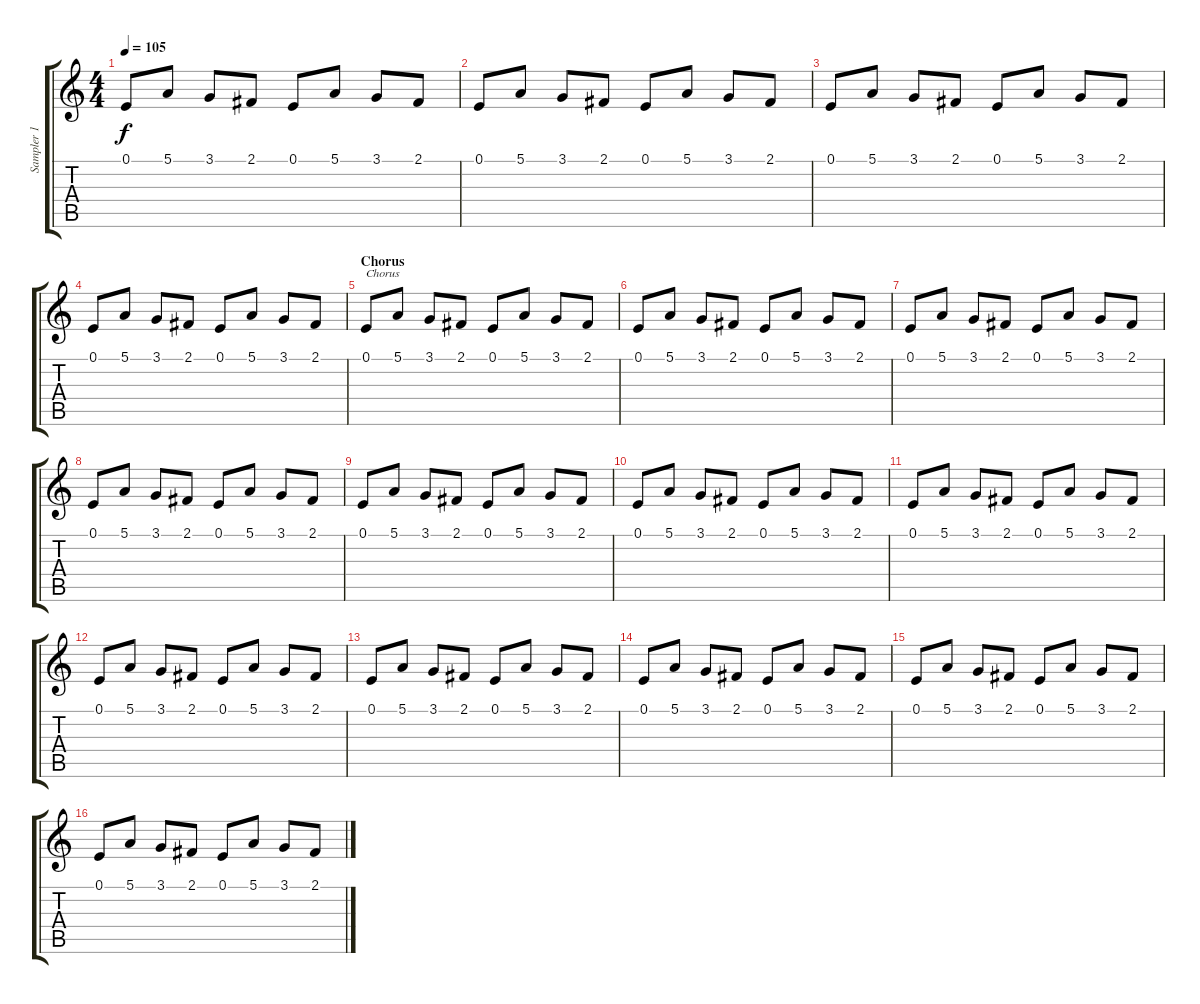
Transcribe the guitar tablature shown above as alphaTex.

\track ("Sampler 1 (Joseph Hahn)" "Sampler 1 ") {instrument lead3calliope}
\staff {score tabs}
\tuning (E4 B3 G3 D3 A2 E2) {hide}
\ts (4 4)
\tempo 105
\clef g2
\ks c
0.1.8{dy f} 5.1.8 3.1.8 2.1.8 0.1.8 5.1.8 3.1.8 2.1.8 |
0.1.8 5.1.8 3.1.8 2.1.8 0.1.8 5.1.8 3.1.8 2.1.8 |
0.1.8 5.1.8 3.1.8 2.1.8 0.1.8 5.1.8 3.1.8 2.1.8 |
0.1.8 5.1.8 3.1.8 2.1.8 0.1.8 5.1.8 3.1.8 2.1.8 |
\section ("" "Chorus")
0.1.8{txt "Chorus"} 5.1.8 3.1.8 2.1.8 0.1.8 5.1.8 3.1.8 2.1.8 |
0.1.8 5.1.8 3.1.8 2.1.8 0.1.8 5.1.8 3.1.8 2.1.8 |
0.1.8 5.1.8 3.1.8 2.1.8 0.1.8 5.1.8 3.1.8 2.1.8 |
0.1.8 5.1.8 3.1.8 2.1.8 0.1.8 5.1.8 3.1.8 2.1.8 |
0.1.8 5.1.8 3.1.8 2.1.8 0.1.8 5.1.8 3.1.8 2.1.8 |
0.1.8 5.1.8 3.1.8 2.1.8 0.1.8 5.1.8 3.1.8 2.1.8 |
0.1.8 5.1.8 3.1.8 2.1.8 0.1.8 5.1.8 3.1.8 2.1.8 |
0.1.8 5.1.8 3.1.8 2.1.8 0.1.8 5.1.8 3.1.8 2.1.8 |
0.1.8 5.1.8 3.1.8 2.1.8 0.1.8 5.1.8 3.1.8 2.1.8 |
0.1.8 5.1.8 3.1.8 2.1.8 0.1.8 5.1.8 3.1.8 2.1.8 |
0.1.8 5.1.8 3.1.8 2.1.8 0.1.8 5.1.8 3.1.8 2.1.8 |
0.1.8 5.1.8 3.1.8 2.1.8 0.1.8 5.1.8 3.1.8 2.1.8
